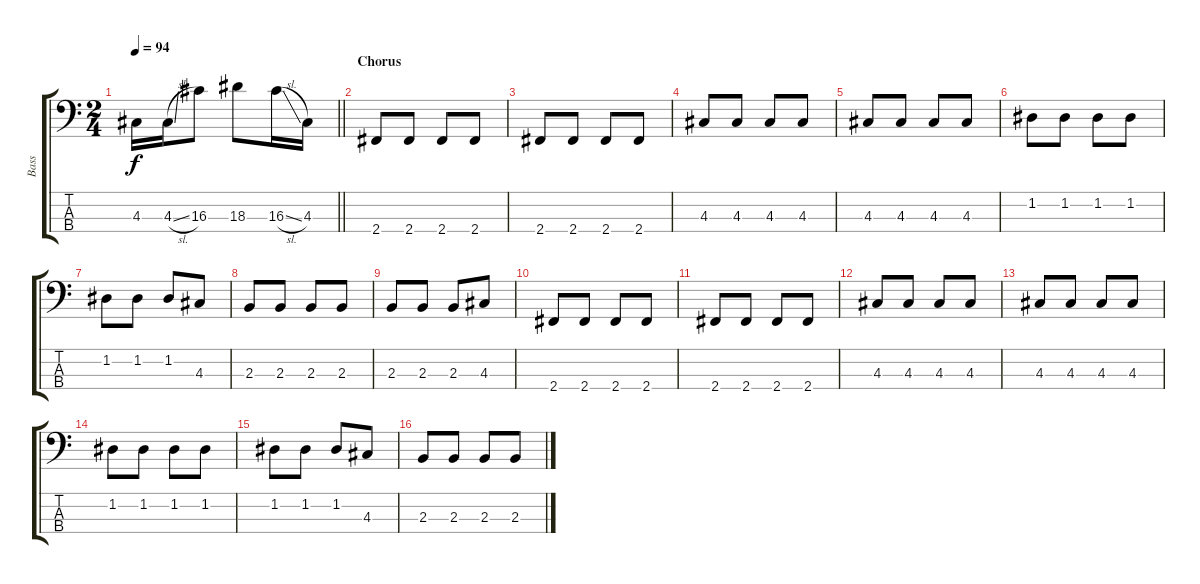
\track ("Bass" "Bass") {instrument electricbassfinger}
\staff {score tabs}
\tuning (G2 D2 A1 E1) {hide}
\ts (2 4)
\tempo 94
\clef f4
\barLineRight lightlight
\ks c
4.3{t}.16{dy f} 4.3{sl}.16 16.3.8 18.3.8 16.3{sl}.16 4.3.16 |
\section ("" "Chorus")
2.4.8 2.4.8 2.4.8 2.4.8 |
2.4.8 2.4.8 2.4.8 2.4.8 |
4.3.8 4.3.8 4.3.8 4.3.8 |
4.3.8 4.3.8 4.3.8 4.3.8 |
1.2.8 1.2.8 1.2.8 1.2.8 |
1.2.8 1.2.8 1.2.8 4.3.8 |
2.3.8 2.3.8 2.3.8 2.3.8 |
2.3.8 2.3.8 2.3.8 4.3.8 |
2.4.8 2.4.8 2.4.8 2.4.8 |
2.4.8 2.4.8 2.4.8 2.4.8 |
4.3.8 4.3.8 4.3.8 4.3.8 |
4.3.8 4.3.8 4.3.8 4.3.8 |
1.2.8 1.2.8 1.2.8 1.2.8 |
1.2.8 1.2.8 1.2.8 4.3.8 |
2.3.8 2.3.8 2.3.8 2.3.8
